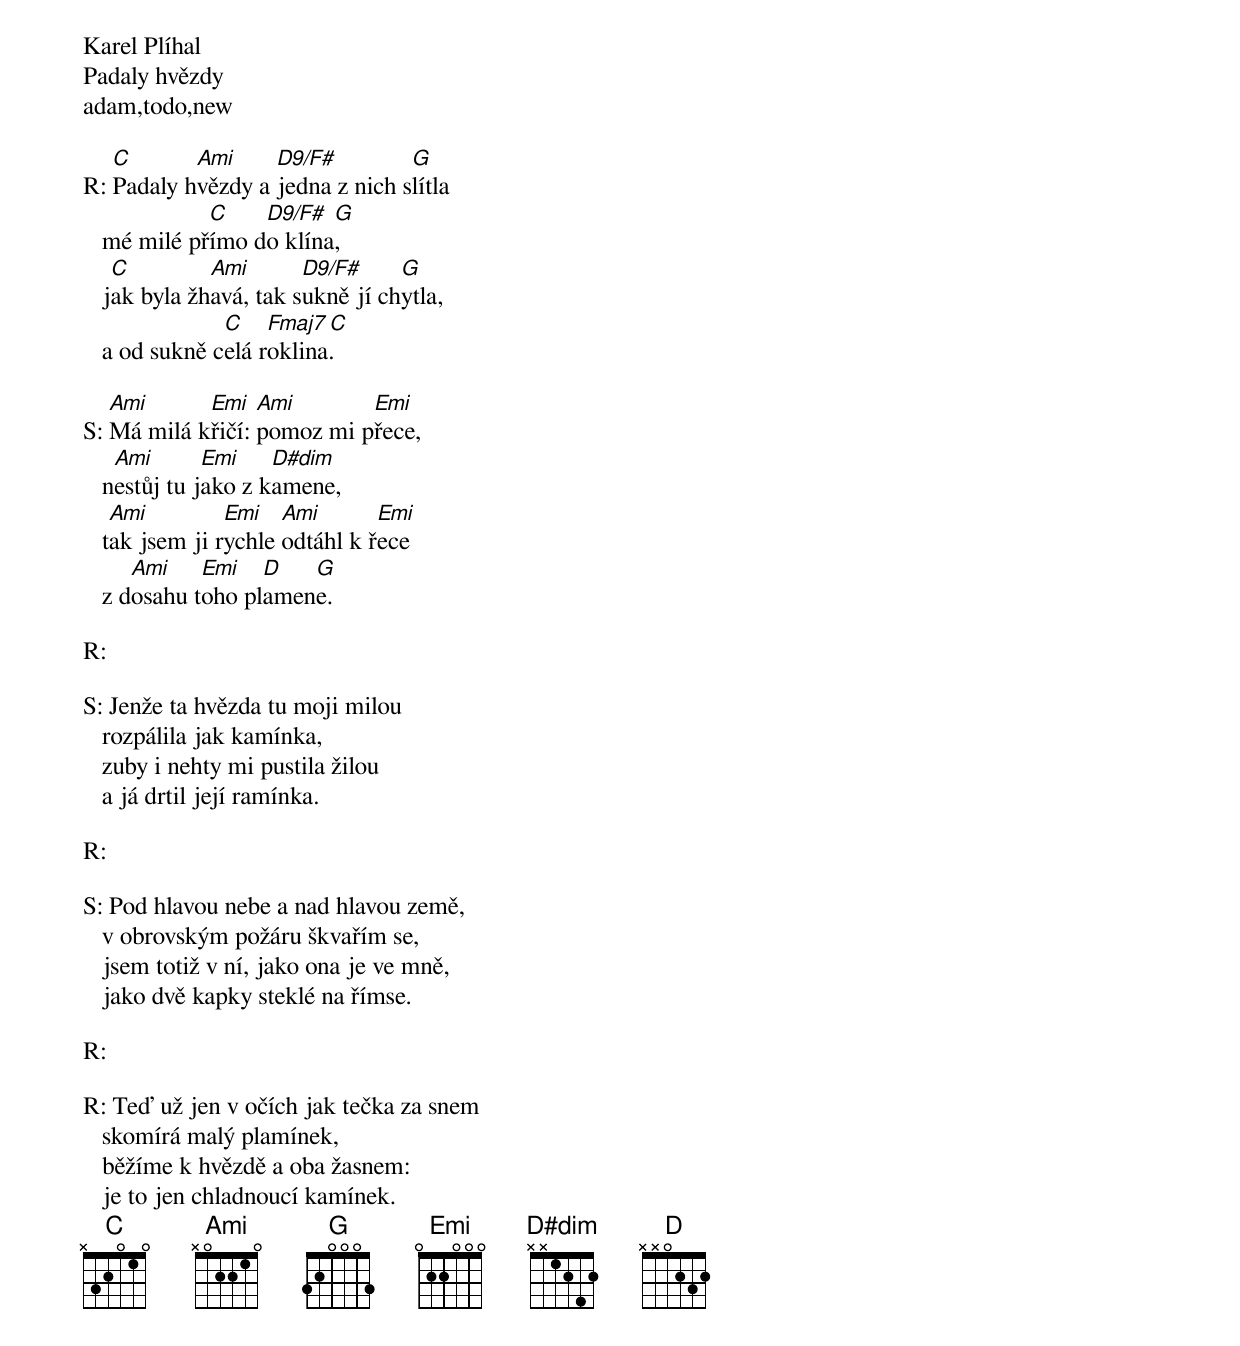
Karel Plíhal
Padaly hvězdy
adam,todo,new

R: [C]Padaly h[Ami]vězdy a [D9/F#]jedna z nich s[G]lítla
   mé milé př[C]ímo d[D9/F#]o klína[G],
   j[C]ak byla žh[Ami]avá, tak s[D9/F#]ukně jí ch[G]ytla,
   a od sukně c[C]elá r[Fmaj7 C]oklina.

S: [Ami]Má milá k[Emi]řičí: [Ami]pomoz mi p[Emi]řece,
   n[Ami]estůj tu j[Emi]ako z k[D#dim]amene,
   t[Ami]ak jsem ji r[Emi]ychle [Ami]odtáhl k ř[Emi]ece
   z d[Ami]osahu t[Emi]oho pl[D]amen[G]e.

R:

S: Jenže ta hvězda tu moji milou
   rozpálila jak kamínka,
   zuby i nehty mi pustila žilou
   a já drtil její ramínka.

R:

S: Pod hlavou nebe a nad hlavou země,
   v obrovským požáru škvařím se,
   jsem totiž v ní, jako ona je ve mně,
   jako dvě kapky steklé na římse.

R:

R: Teď už jen v očích jak tečka za snem
   skomírá malý plamínek,
   běžíme k hvězdě a oba žasnem:
   je to jen chladnoucí kamínek.
